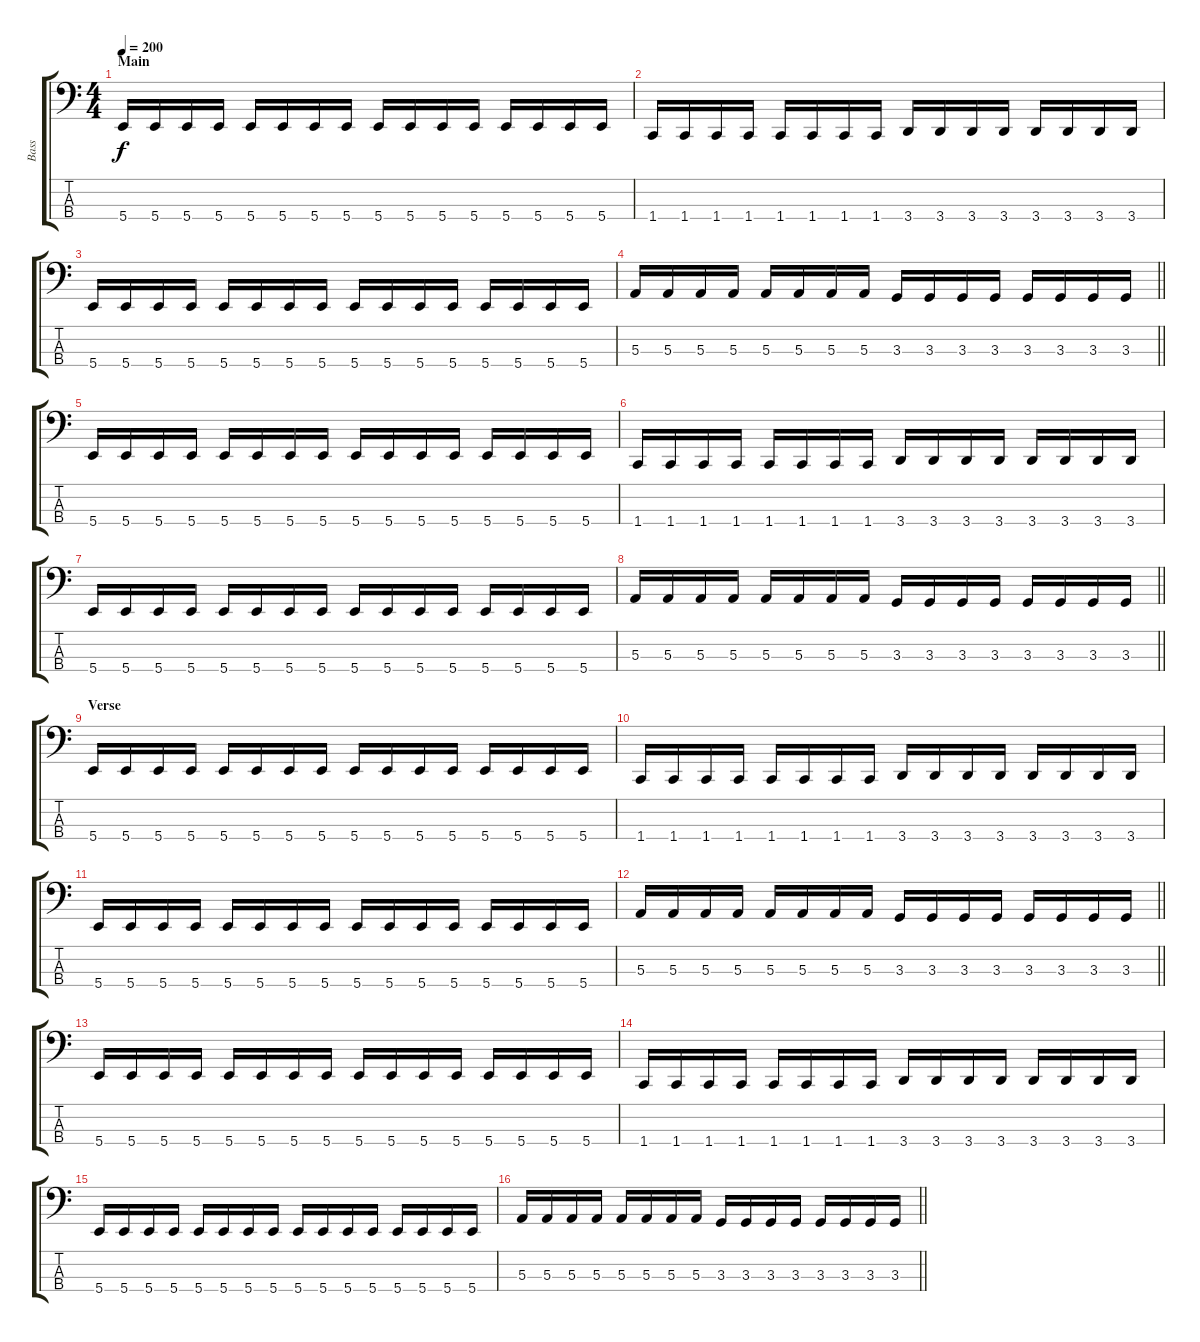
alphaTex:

\track ("Bass" "Bass") {instrument electricbassfinger}
\staff {score tabs}
\tuning (D2 A1 E1 B0) {hide}
\ts (4 4)
\section ("" "Main")
\tempo 200
\clef f4
\ks c
5.4.16{dy f} 5.4.16 5.4.16 5.4.16 5.4.16 5.4.16 5.4.16 5.4.16 5.4.16 5.4.16 5.4.16 5.4.16 5.4.16 5.4.16 5.4.16 5.4.16 |
1.4.16 1.4.16 1.4.16 1.4.16 1.4.16 1.4.16 1.4.16 1.4.16 3.4.16 3.4.16 3.4.16 3.4.16 3.4.16 3.4.16 3.4.16 3.4.16 |
5.4.16 5.4.16 5.4.16 5.4.16 5.4.16 5.4.16 5.4.16 5.4.16 5.4.16 5.4.16 5.4.16 5.4.16 5.4.16 5.4.16 5.4.16 5.4.16 |
\barLineRight lightlight
5.3.16 5.3.16 5.3.16 5.3.16 5.3.16 5.3.16 5.3.16 5.3.16 3.3.16 3.3.16 3.3.16 3.3.16 3.3.16 3.3.16 3.3.16 3.3.16 |
\section ("" "")
5.4.16 5.4.16 5.4.16 5.4.16 5.4.16 5.4.16 5.4.16 5.4.16 5.4.16 5.4.16 5.4.16 5.4.16 5.4.16 5.4.16 5.4.16 5.4.16 |
1.4.16 1.4.16 1.4.16 1.4.16 1.4.16 1.4.16 1.4.16 1.4.16 3.4.16 3.4.16 3.4.16 3.4.16 3.4.16 3.4.16 3.4.16 3.4.16 |
5.4.16 5.4.16 5.4.16 5.4.16 5.4.16 5.4.16 5.4.16 5.4.16 5.4.16 5.4.16 5.4.16 5.4.16 5.4.16 5.4.16 5.4.16 5.4.16 |
\barLineRight lightlight
5.3.16 5.3.16 5.3.16 5.3.16 5.3.16 5.3.16 5.3.16 5.3.16 3.3.16 3.3.16 3.3.16 3.3.16 3.3.16 3.3.16 3.3.16 3.3.16 |
\section ("" "Verse")
5.4.16 5.4.16 5.4.16 5.4.16 5.4.16 5.4.16 5.4.16 5.4.16 5.4.16 5.4.16 5.4.16 5.4.16 5.4.16 5.4.16 5.4.16 5.4.16 |
1.4.16 1.4.16 1.4.16 1.4.16 1.4.16 1.4.16 1.4.16 1.4.16 3.4.16 3.4.16 3.4.16 3.4.16 3.4.16 3.4.16 3.4.16 3.4.16 |
5.4.16 5.4.16 5.4.16 5.4.16 5.4.16 5.4.16 5.4.16 5.4.16 5.4.16 5.4.16 5.4.16 5.4.16 5.4.16 5.4.16 5.4.16 5.4.16 |
\barLineRight lightlight
5.3.16 5.3.16 5.3.16 5.3.16 5.3.16 5.3.16 5.3.16 5.3.16 3.3.16 3.3.16 3.3.16 3.3.16 3.3.16 3.3.16 3.3.16 3.3.16 |
\section ("" "")
5.4.16 5.4.16 5.4.16 5.4.16 5.4.16 5.4.16 5.4.16 5.4.16 5.4.16 5.4.16 5.4.16 5.4.16 5.4.16 5.4.16 5.4.16 5.4.16 |
1.4.16 1.4.16 1.4.16 1.4.16 1.4.16 1.4.16 1.4.16 1.4.16 3.4.16 3.4.16 3.4.16 3.4.16 3.4.16 3.4.16 3.4.16 3.4.16 |
5.4.16 5.4.16 5.4.16 5.4.16 5.4.16 5.4.16 5.4.16 5.4.16 5.4.16 5.4.16 5.4.16 5.4.16 5.4.16 5.4.16 5.4.16 5.4.16 |
\barLineRight lightlight
5.3.16 5.3.16 5.3.16 5.3.16 5.3.16 5.3.16 5.3.16 5.3.16 3.3.16 3.3.16 3.3.16 3.3.16 3.3.16 3.3.16 3.3.16 3.3.16
